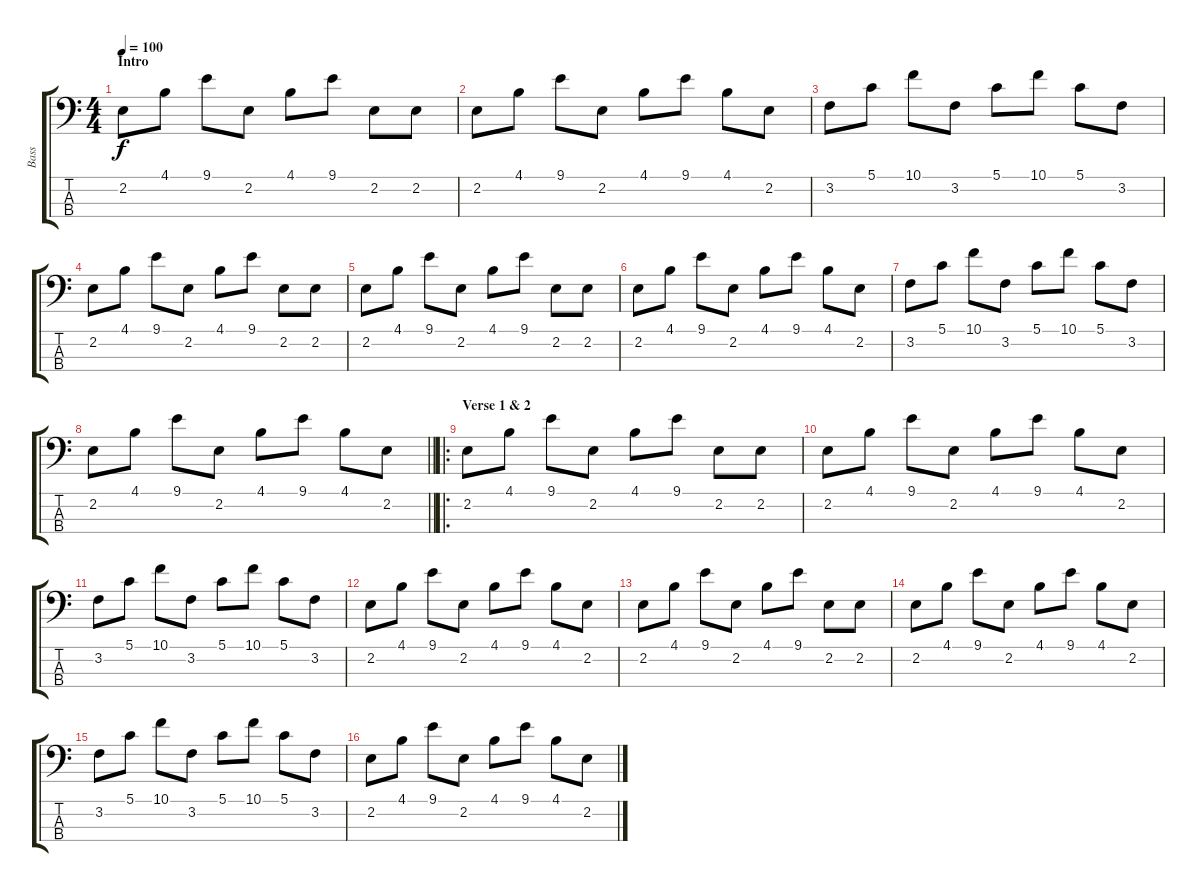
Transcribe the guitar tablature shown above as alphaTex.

\track ("Bass" "Bass") {instrument electricbassfinger}
\staff {score tabs}
\tuning (G2 D2 A1 E1) {hide}
\ts (4 4)
\section ("" "Intro")
\tempo 100
\clef f4
\ks c
2.2.8{dy f instrument electricbassfinger} 4.1.8 9.1.8 2.2.8 4.1.8 9.1.8 2.2.8 2.2.8 |
2.2.8 4.1.8 9.1.8 2.2.8 4.1.8 9.1.8 4.1.8 2.2.8 |
3.2.8 5.1.8 10.1.8 3.2.8 5.1.8 10.1.8 5.1.8 3.2.8 |
2.2.8 4.1.8 9.1.8 2.2.8 4.1.8 9.1.8 2.2.8 2.2.8 |
2.2.8 4.1.8 9.1.8 2.2.8 4.1.8 9.1.8 2.2.8 2.2.8 |
2.2.8 4.1.8 9.1.8 2.2.8 4.1.8 9.1.8 4.1.8 2.2.8 |
3.2.8 5.1.8 10.1.8 3.2.8 5.1.8 10.1.8 5.1.8 3.2.8 |
\barLineRight lightlight
2.2.8 4.1.8 9.1.8 2.2.8 4.1.8 9.1.8 4.1.8 2.2.8 |
\ro
\section ("" "Verse 1 & 2")
2.2.8 4.1.8 9.1.8 2.2.8 4.1.8 9.1.8 2.2.8 2.2.8 |
2.2.8 4.1.8 9.1.8 2.2.8 4.1.8 9.1.8 4.1.8 2.2.8 |
3.2.8 5.1.8 10.1.8 3.2.8 5.1.8 10.1.8 5.1.8 3.2.8 |
2.2.8 4.1.8 9.1.8 2.2.8 4.1.8 9.1.8 4.1.8 2.2.8 |
2.2.8 4.1.8 9.1.8 2.2.8 4.1.8 9.1.8 2.2.8 2.2.8 |
2.2.8 4.1.8 9.1.8 2.2.8 4.1.8 9.1.8 4.1.8 2.2.8 |
3.2.8 5.1.8 10.1.8 3.2.8 5.1.8 10.1.8 5.1.8 3.2.8 |
2.2.8 4.1.8 9.1.8 2.2.8 4.1.8 9.1.8 4.1.8 2.2.8
